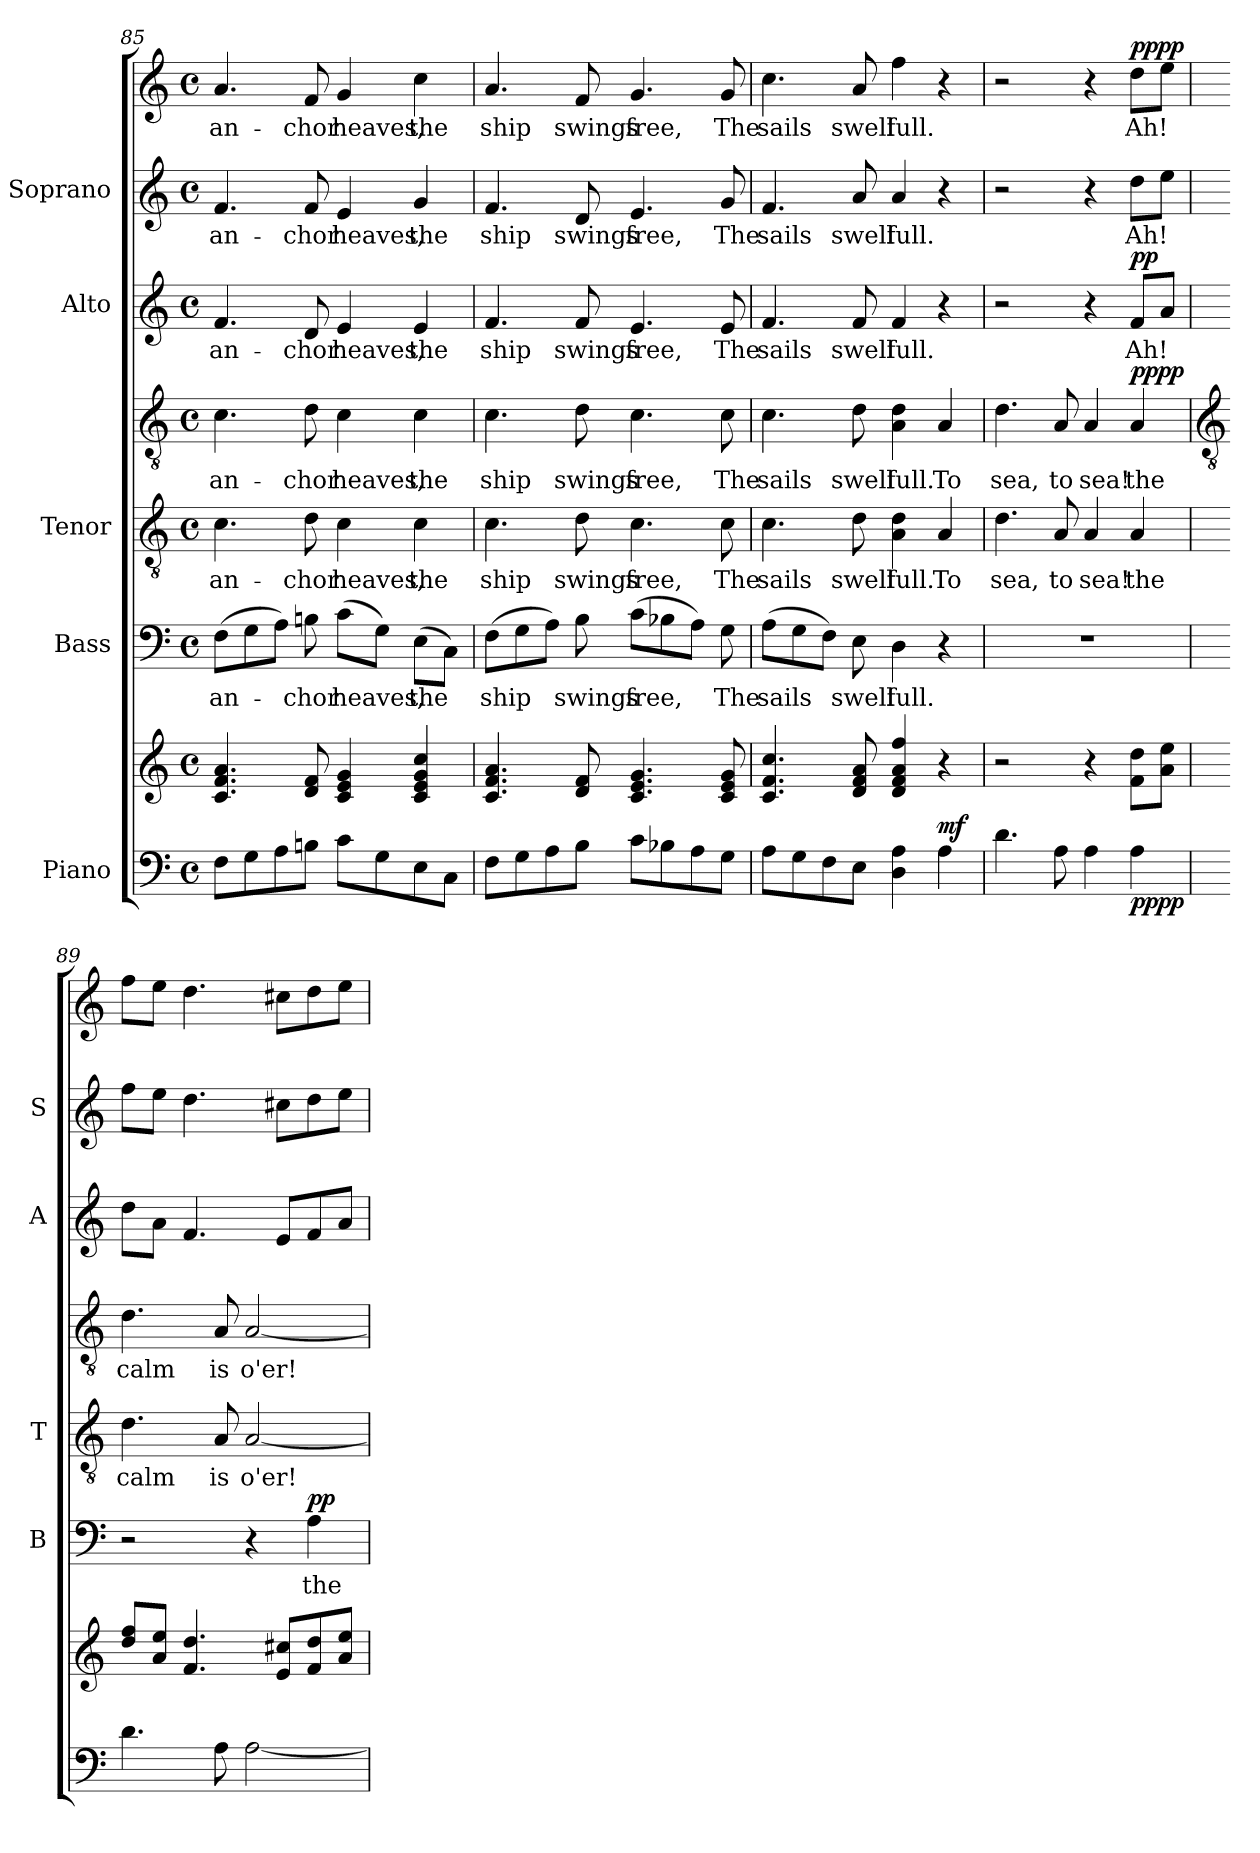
**kern	**kern	**dynam	**kern	**text	**dynam	**kern	**text	**kern	**text	**dynam	**kern	**text	**dynam	**kern	**text	**kern	**text	**dynam
*part5	*part5	*part5	*part4	*part4	*part4	*part3	*part3	*part3	*part3	*part3	*part2	*part2	*part2	*part1	*part1	*part1	*part1	*part1
*staff8	*staff7	*staff7/8	*staff6	*staff6	*staff6	*staff5	*staff5	*staff4	*staff4	*staff4/5	*staff3	*staff3	*staff3	*staff2	*staff2	*staff1	*staff1	*staff1/2
*I"Piano	*	*	*I"Bass	*	*	*I"Tenor	*	*	*	*	*I"Alto	*	*	*I"Soprano	*	*	*	*
*	*	*	*I'B	*	*	*I'T	*	*	*	*	*I'A	*	*	*I'S	*	*	*	*
!!LO:LB:g=z
*clefF4	*clefG2	*	*clefF4	*	*	*clefGv2	*	*clefGv2	*	*	*clefG2	*	*	*clefG2	*	*clefG2	*	*
*k[]	*k[]	*	*k[]	*	*	*k[]	*	*k[]	*	*	*k[]	*	*	*k[]	*	*k[]	*	*
*C:	*C:	*	*C:	*	*	*C:	*	*C:	*	*	*C:	*	*	*C:	*	*C:	*	*
*M4/4	*M4/4	*	*M4/4	*	*	*M4/4	*	*M4/4	*	*	*M4/4	*	*	*M4/4	*	*M4/4	*	*
*met(c)	*met(c)	*	*met(c)	*	*	*met(c)	*	*met(c)	*	*	*met(c)	*	*	*met(c)	*	*met(c)	*	*
=85	=85	=85	=85	=85	=85	=85	=85	=85	=85	=85	=85	=85	=85	=85	=85	=85	=85	=85
!	!	!	!	!LO:LY:b	!	!	!LO:LY:b	!	!LO:LY:b	!	!	!LO:LY:b	!	!	!LO:LY:b	!	!LO:LY:b	!
8FL	4.c 4.f 4.a	.	(>8FL	an-	.	4.c	an-	4.c	an-	.	4.f	an-	.	4.f	an-	4.a	an-	.
8G	.	.	8G	.	.	.	.	.	.	.	.	.	.	.	.	.	.	.
8A	.	.	8AJ)	.	.	.	.	.	.	.	.	.	.	.	.	.	.	.
!	!	!	!	!LO:LY:b	!	!	!LO:LY:b	!	!LO:LY:b	!	!	!LO:LY:b	!	!	!LO:LY:b	!	!LO:LY:b	!
8BnJ	8d 8f	.	8Bn	chor	.	8d	-chor	8d	-chor	.	8d	-chor	.	8f	-chor	8f	-chor	.
!	!	!	!	!LO:LY:b	!	!	!LO:LY:b	!	!LO:LY:b	!	!	!LO:LY:b	!	!	!LO:LY:b	!	!LO:LY:b	!
8cL	4c 4e 4g	.	(>8cL	heaves,	.	4c	heaves,	4c	heaves,	.	4e	heaves,	.	4e	heaves,	4g	heaves,	.
8G	.	.	8GJ)	.	.	.	.	.	.	.	.	.	.	.	.	.	.	.
!	!	!	!	!LO:LY:b	!	!	!LO:LY:b	!	!LO:LY:b	!	!	!LO:LY:b	!	!	!LO:LY:b	!	!LO:LY:b	!
8E	4c 4e 4g 4cc	.	(>8EL	the	.	4c	the	4c	the	.	4e	the	.	4g	the	4cc	the	.
8CJ	.	.	8CJ)	.	.	.	.	.	.	.	.	.	.	.	.	.	.	.
=86	=86	=86	=86	=86	=86	=86	=86	=86	=86	=86	=86	=86	=86	=86	=86	=86	=86	=86
!	!	!	!	!LO:LY:b	!	!	!LO:LY:b	!	!LO:LY:b	!	!	!LO:LY:b	!	!	!LO:LY:b	!	!LO:LY:b	!
8FL	4.c 4.f 4.a	.	(>8FL	ship	.	4.c	ship	4.c	ship	.	4.f	ship	.	4.f	ship	4.a	ship	.
8G	.	.	8G	.	.	.	.	.	.	.	.	.	.	.	.	.	.	.
8A	.	.	8AJ)	.	.	.	.	.	.	.	.	.	.	.	.	.	.	.
!	!	!	!	!LO:LY:b	!	!	!LO:LY:b	!	!LO:LY:b	!	!	!LO:LY:b	!	!	!LO:LY:b	!	!LO:LY:b	!
8BJ	8d 8f	.	8B	swings	.	8d	swings	8d	swings	.	8f	swings	.	8d	swings	8f	swings	.
!	!	!	!	!LO:LY:b	!	!	!LO:LY:b	!	!LO:LY:b	!	!	!LO:LY:b	!	!	!LO:LY:b	!	!LO:LY:b	!
8cL	4.c 4.e 4.g	.	(>8cL	free,	.	4.c	free,	4.c	free,	.	4.e	free,	.	4.e	free,	4.g	free,	.
8B-X	.	.	8B-X	.	.	.	.	.	.	.	.	.	.	.	.	.	.	.
8A	.	.	8AJ)	.	.	.	.	.	.	.	.	.	.	.	.	.	.	.
!	!	!	!	!LO:LY:b	!	!	!LO:LY:b	!	!LO:LY:b	!	!	!LO:LY:b	!	!	!LO:LY:b	!	!LO:LY:b	!
8GJ	8c 8e 8g	.	8G	The	.	8c	The	8c	The	.	8e	The	.	8g/	The	8g	The	.
=87	=87	=87	=87	=87	=87	=87	=87	=87	=87	=87	=87	=87	=87	=87	=87	=87	=87	=87
!	!	!	!	!LO:LY:b	!	!	!LO:LY:b	!	!LO:LY:b	!	!	!LO:LY:b	!	!	!LO:LY:b	!	!LO:LY:b	!
8AL	4.c 4.f 4.cc	.	(>8AL	sails	.	4.c	sails	4.c	sails	.	4.f	sails	.	4.f	sails	4.cc	sails	.
8G	.	.	8G	.	.	.	.	.	.	.	.	.	.	.	.	.	.	.
8F	.	.	8FJ)	.	.	.	.	.	.	.	.	.	.	.	.	.	.	.
!	!	!	!	!LO:LY:b	!	!	!LO:LY:b	!	!LO:LY:b	!	!	!LO:LY:b	!	!	!LO:LY:b	!	!LO:LY:b	!
8EJ	8d 8f 8a	.	8E	swell	.	8d	swell	8d	swell	.	8f	swell	.	8a	swell	8a	swell	.
!	!	!	!	!LO:LY:b	!	!	!LO:LY:b	!	!LO:LY:b	!	!	!LO:LY:b	!	!	!LO:LY:b	!	!LO:LY:b	!
4D 4A	4d 4f 4a 4ff	.	4D	full.	.	4A 4d	full.	4A 4d	full.	.	4f	full.	.	4a	full.	4ff	full.	.
!	!	!LO:DY:a=2	!	!	!	!	!LO:LY:b	!	!LO:LY:b	!LO:DY:b=2	!	!	!	!	!	!	!	!
!	!	!	!	!	!	!	!	!	!	!LO:DY:n=1:b	!	!	!	!	!	!	!	!
4A	4r	mf	4r	.	.	4A	To	4A	To	mf mf	4r	.	.	4r	.	4r	.	.
=88	=88	=88	=88	=88	=88	=88	=88	=88	=88	=88	=88	=88	=88	=88	=88	=88	=88	=88
!	!	!	!	!	!	!	!LO:LY:b	!	!LO:LY:b	!	!	!	!	!	!	!	!	!
4.d	2r	.	1r	.	.	4.d	sea,	4.d	sea,	.	2r	.	.	2r	.	2r	.	.
!	!	!	!	!	!	!	!LO:LY:b	!	!LO:LY:b	!	!	!	!	!	!	!	!	!
8A	.	.	.	.	.	8A	to	8A	to	.	.	.	.	.	.	.	.	.
!	!	!	!	!	!	!	!LO:LY:b	!	!LO:LY:b	!	!	!	!	!	!	!	!	!
4A	4r	.	.	.	.	4A	sea!	4A	sea!	.	4r	.	.	4r	.	4r	.	.
!	!	!LO:DY:b=2	!	!	!	!	!LO:LY:b	!	!LO:LY:b	!	!	!LO:LY:b	!	!	!LO:LY:b	!	!LO:LY:b	!
!	!	!LO:DY:n=1:b	!	!	!	!	!	!	!	!LO:DY:b=2	!	!	!	!	!	!	!	!
!	!	!	!	!	!	!	!	!	!	!LO:DY:n=1:b	!	!	!LO:DY:b	!	!	!	!	!LO:DY:b=2
!	!	!	!	!	!	!	!	!	!	!	!	!	!	!	!	!	!	!LO:DY:n=1:b
4A\	8f 8ddL	pp pp	.	.	.	4A	the	4A	the	pp pp	8fL	Ah!	pp	8ddL	Ah!	8ddL	Ah!	pp pp
.	8a 8eeJ	.	.	.	.	.	.	.	.	.	8aJ	.	.	8eeJ	.	8eeJ	.	.
!!LO:LB:g=z
=89	=89	=89	=89	=89	=89	=89	=89	=89	=89	=89	=89	=89	=89	=89	=89	=89	=89	=89
*	*	*	*	*	*	*	*	*clefGv2	*	*	*	*	*	*	*	*	*	*
*^	*^	*	*	*	*	*	*	*	*	*	*	*	*	*	*	*	*	*
!	!	!	!	!	!	!	!	!	!LO:LY:b	!	!LO:LY:b	!	!	!	!	!	!	!	!	!
1ryy	4.d\	8dd 8ffL	1ryy	.	2r	.	.	4.d	calm	4.d	calm	.	8ddL	.	.	8ffL	.	8ffL	.	.
.	.	8a 8eeJ	.	.	.	.	.	.	.	.	.	.	8aJ	.	.	8eeJ	.	8eeJ	.	.
.	.	4.f 4.dd	.	.	.	.	.	.	.	.	.	.	4.f	.	.	4.dd	.	4.dd	.	.
!	!	!	!	!	!	!	!	!	!LO:LY:b	!	!LO:LY:b	!	!	!	!	!	!	!	!	!
.	8A\	.	.	.	.	.	.	8A	is	8A	is	.	.	.	.	.	.	.	.	.
!	!	!	!	!	!	!	!	!	!LO:LY:b	!	!LO:LY:b	!	!	!	!	!	!	!	!	!
.	[2A\	.	.	.	4r	.	.	[2A	o'er!	[2A	o'er!	.	.	.	.	.	.	.	.	.
.	.	8e 8cc#XL	.	.	.	.	.	.	.	.	.	.	8eL	.	.	8cc#XL	.	8cc#XL	.	.
!	!	!	!	!	!	!LO:LY:b	!LO:DY:b	!	!	!	!	!	!	!	!	!	!	!	!	!
.	.	8f 8dd	.	.	4A	the	pp	.	.	.	.	.	8f	.	.	8dd	.	8dd	.	.
.	.	8a 8eeJ	.	.	.	.	.	.	.	.	.	.	8aJ	.	.	8eeJ	.	8eeJ	.	.
*v	*v	*	*	*	*	*	*	*	*	*	*	*	*	*	*	*	*	*	*	*
*	*v	*v	*	*	*	*	*	*	*	*	*	*	*	*	*	*	*	*	*
=	=	=	=	=	=	=	=	=	=	=	=	=	=	=	=	=	=	=
*-	*-	*-	*-	*-	*-	*-	*-	*-	*-	*-	*-	*-	*-	*-	*-	*-	*-	*-
